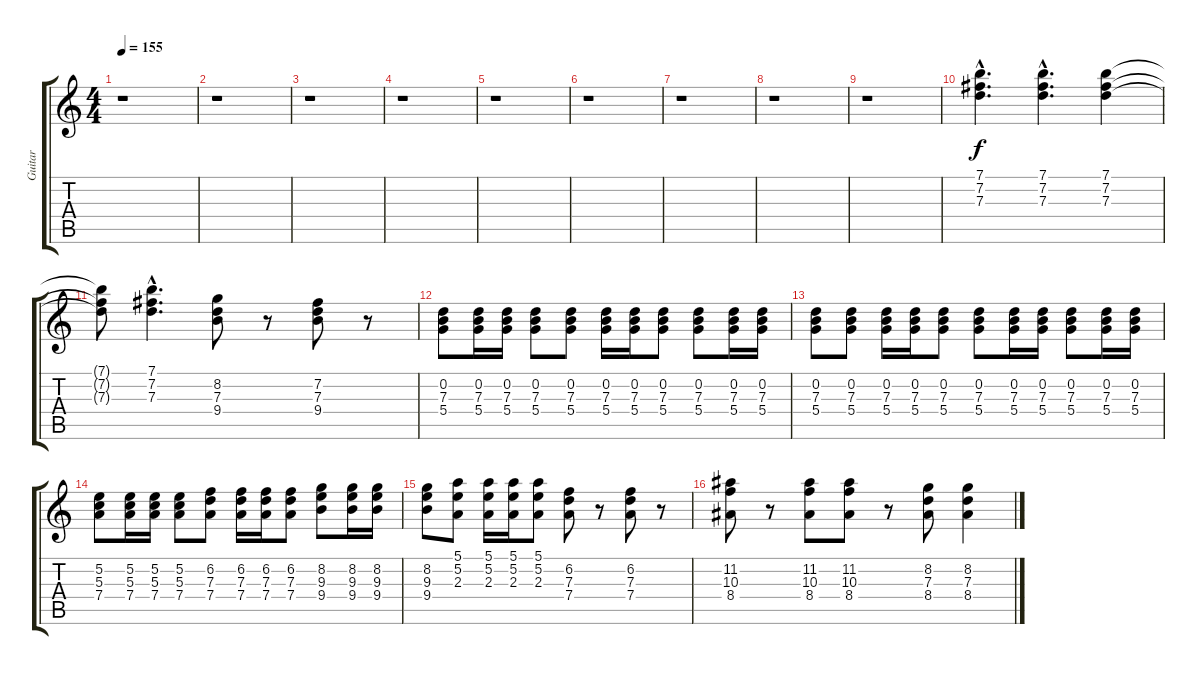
\track ("Guitar" "Guitar") {instrument electricguitarclean}
\staff {score tabs}
\tuning (E4 B3 G3 D3 A2 E2) {hide}
\ts (4 4)
\tempo 155
\clef g2
\ks c
r.1{dy f} |
r.1 |
r.1 |
r.1 |
r.1 |
r.1 |
r.1 |
r.1 |
r.1 |
(7.1{hac} 7.2{hac} 7.3{hac}).4{d} (7.1{hac} 7.2{hac} 7.3{hac}).4{d} (7.1 7.2 7.3).4 |
(7.1{t} 7.2{t} 7.3{t}).8 (7.1{hac} 7.2{hac} 7.3{hac}).4{d} (8.2 7.3 9.4).8 r.8 (7.2 7.3 9.4).8 r.8 |
(0.2 7.3 5.4).8 (0.2 7.3 5.4).16 (0.2 7.3 5.4).16 (0.2 7.3 5.4).8 (0.2 7.3 5.4).8 (0.2 7.3 5.4).16 (0.2 7.3 5.4).16 (0.2 7.3 5.4).8 (0.2 7.3 5.4).8 (0.2 7.3 5.4).16 (0.2 7.3 5.4).16 |
(0.2 7.3 5.4).8 (0.2 7.3 5.4).8 (0.2 7.3 5.4).16 (0.2 7.3 5.4).16 (0.2 7.3 5.4).8 (0.2 7.3 5.4).8 (0.2 7.3 5.4).16 (0.2 7.3 5.4).16 (0.2 7.3 5.4).8 (0.2 7.3 5.4).16 (0.2 7.3 5.4).16 |
(5.2 5.3 7.4).8 (5.2 5.3 7.4).16 (5.2 5.3 7.4).16 (5.2 5.3 7.4).8 (6.2 7.3 7.4).8 (6.2 7.3 7.4).16 (6.2 7.3 7.4).16 (6.2 7.3 7.4).8 (8.2 9.3 9.4).8 (8.2 9.3 9.4).16 (8.2 9.3 9.4).16 |
(8.2 9.3 9.4).8 (5.1 5.2 2.3).8 (5.1 5.2 2.3).16 (5.1 5.2 2.3).16 (5.1 5.2 2.3).8 (6.2 7.3 7.4).8 r.8 (6.2 7.3 7.4).8 r.8 |
(11.2 10.3 8.4).8 r.8 (11.2 10.3 8.4).8 (11.2 10.3 8.4).8 r.8 (8.2 7.3 8.4).8 (8.2 7.3 8.4).4
